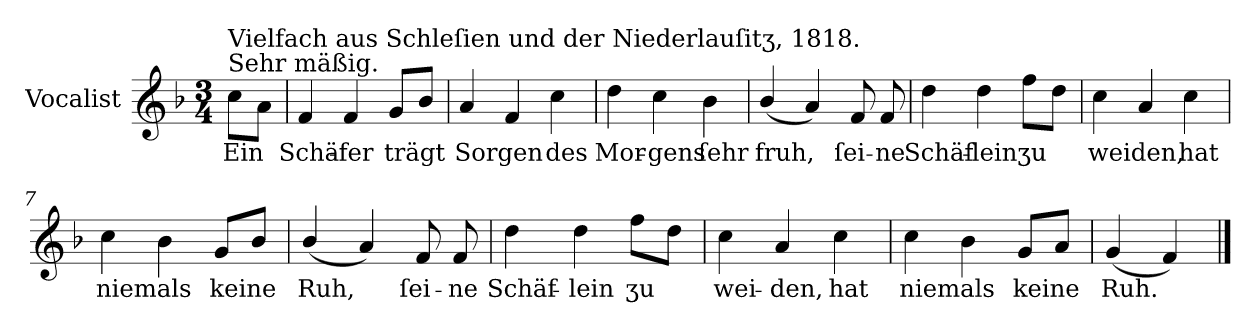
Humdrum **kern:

**kern	**text
*part1	*part1
*staff1	*staff1
*I"Vocalist	*
*k[b-]	*
*F:	*
*M3/4	*
=	=
!LO:TX:a:t=Sehr mäßig.	!
!LO:TX:a:t=Vielfach aus Schleſien und der Niederlauſitʒ, 1818.	!
8ccL	Ein
8aJ	.
=1	=1
4f	Schä-
4f	-fer
8gL	trägt
8b-J	.
=2	=2
4a	Sorgen
4f	.
4cc	des
=3	=3
4dd	Mor-
4cc	-gens
4b-	ſehr
=4	=4
(4b-/	fruh,
4a)	.
8f	ſei-
8f	-ne
=5	=5
4dd	Schäf-
4dd	-lein
8ffL	ʒu
8ddJ	.
=6	=6
4cc	weiden,
4a	.
4cc	hat
=7	=7
4cc	niemals
4b-	.
8gL	keine
8b-J	.
=8	=8
(4b-/	Ruh,
4a)	.
8f	ſei-
8f	-ne
=9	=9
4dd	Schäf-
4dd	-lein
8ffL	ʒu
8ddJ	.
=10	=10
4cc	wei-
4a	-den,
4cc	hat
=11	=11
4cc	niemals
4b-	.
8gL	keine
8aJ	.
=12	=12
(4g	Ruh.
4f)	.
==	==
*-	*-
